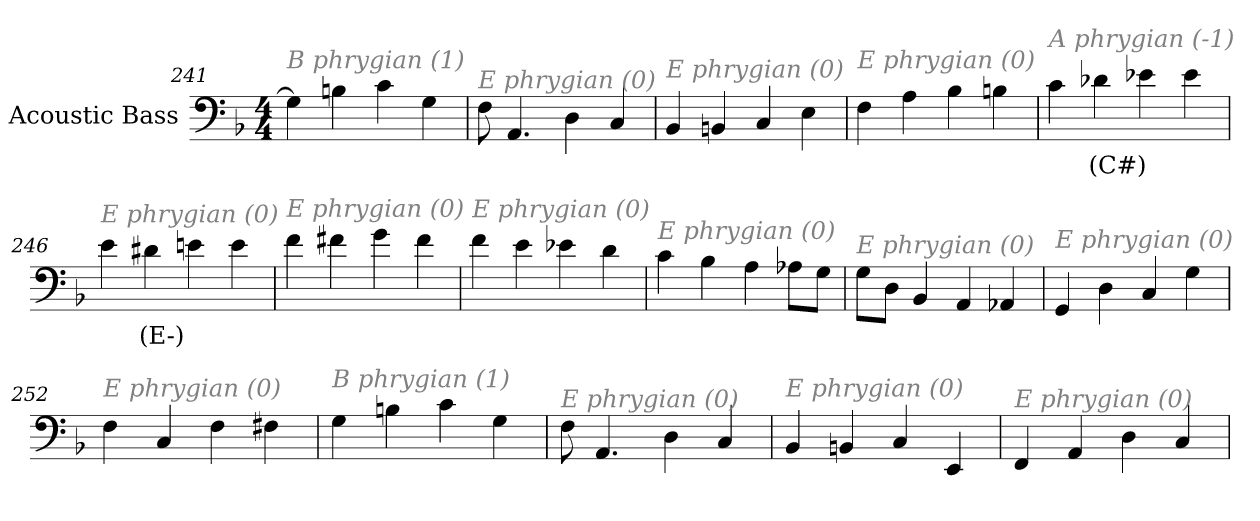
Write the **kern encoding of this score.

**kern	**text
*part1	*part1
*staff1	*staff1
*I"Acoustic Bass	*
*clefF4	*
*ITrd7c12	*
*k[b-]	*
*F:	*
*M4/4	*
=241	=241
!LO:TX:i:color=#808080:t=B phrygian (1)	!
4GG]	.
4BBn	.
4C	.
4GG	.
=242	=242
!LO:TX:i:color=#808080:t=E phrygian (0)	!
8FF	.
4.AAA	.
4DD	.
4CC	.
=243	=243
!LO:TX:i:color=#808080:t=E phrygian (0)	!
4BBB-	.
4BBBn	.
4CC	.
4EE	.
=244	=244
!LO:TX:i:color=#808080:t=E phrygian (0)	!
4FF	.
4AA	.
4BB-	.
4BBn	.
=245	=245
!LO:TX:i:color=#808080:t=A phrygian (-1)	!
4C	.
4D-Xi	(C#)
4E-X	.
4E-	.
=246	=246
!LO:TX:i:color=#808080:t=E phrygian (0)	!
4E	.
4D#Xi	(E-)
4En	.
4E	.
=247	=247
!LO:TX:i:color=#808080:t=E phrygian (0)	!
4F	.
4F#X	.
4G	.
4F#	.
=248	=248
!LO:TX:i:color=#808080:t=E phrygian (0)	!
4F	.
4E	.
4E-X	.
4D	.
=249	=249
!LO:TX:i:color=#808080:t=E phrygian (0)	!
4C	.
4BB-	.
4AA	.
8AA-XL	.
8GGJ	.
=250	=250
!LO:TX:i:color=#808080:t=E phrygian (0)	!
8GGL	.
8DDJ	.
4BBB-	.
4AAA	.
4AAA-X	.
=251	=251
!LO:TX:i:color=#808080:t=E phrygian (0)	!
4GGG	.
4DD	.
4CC	.
4GG	.
=252	=252
!LO:TX:i:color=#808080:t=E phrygian (0)	!
4FF	.
4CC	.
4FF	.
4FF#X	.
=253	=253
!LO:TX:i:color=#808080:t=B phrygian (1)	!
4GG	.
4BBn	.
4C	.
4GG	.
=254	=254
!LO:TX:i:color=#808080:t=E phrygian (0)	!
8FF	.
4.AAA	.
4DD	.
4CC	.
=255	=255
!LO:TX:i:color=#808080:t=E phrygian (0)	!
4BBB-	.
4BBBn	.
4CC	.
4EEE	.
=256	=256
!LO:TX:i:color=#808080:t=E phrygian (0)	!
4FFF	.
4AAA	.
4DD	.
4CC	.
=	=
*-	*-
